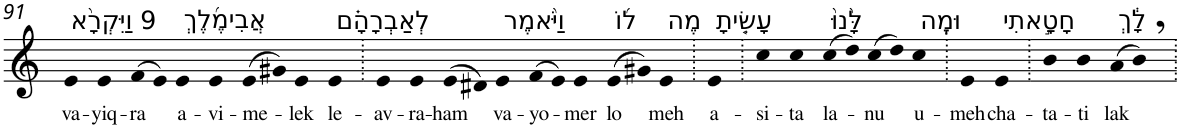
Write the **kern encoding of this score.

**kern	**text
*part1	*part1
*staff1	*staff1
*I"Piano	*
*I'Pno	*
!!LO:PB:g=z
*clefG2	*
*k[]	*
=91	=91
!LO:TX:a:t=9 וַיִּקְרָ֨א	!
!	!LO:LY:b
4e	va-
!	!LO:LY:b
4e	-yiq-
!	!LO:LY:b
(>8f	-ra
8e)	.
!LO:TX:a:t=אֲבִימֶ֜לֶךְ	!
!	!LO:LY:b
4e	a-
!	!LO:LY:b
4e	-vi-
!	!LO:LY:b
(>8e	-me-
8g#X)	.
!	!LO:LY:b
4e	-lek
!LO:TX:a:t=לְאַבְרָהָ֗ם	!
!	!LO:LY:b
4e	le-
=92.	=92.
!	!LO:LY:b
4e	-av-
!	!LO:LY:b
4e	-ra-
!	!LO:LY:b
(>8e	-ham
8d#X)	.
!LO:TX:a:t=וַיֹּ֨אמֶר	!
!	!LO:LY:b
4e	va-
!	!LO:LY:b
(>8f	-yo-
8e)	.
!	!LO:LY:b
4e	-mer
!LO:TX:a:t=ל֜וֹ	!
!	!LO:LY:b
(>8e	lo
8g#X)	.
!LO:TX:a:t=מֶה	!
!	!LO:LY:b
4e	meh
=93.	=93.
!LO:TX:a:t=עָשִׂ֤יתָ	!
!	!LO:LY:b
4e	a-
=94.	=94.
!	!LO:LY:b
4cc	-si-
!	!LO:LY:b
4cc	-ta
!LO:TX:a:t=לָּ֙נוּ֙	!
!	!LO:LY:b
(>8cc	la-
8dd)	.
!	!LO:LY:b
(>8cc	-nu
8dd)	.
!LO:TX:a:t=וּמֶֽה	!
!	!LO:LY:b
4cc	u-
=95.	=95.
!	!LO:LY:b
4e	-meh
!LO:TX:a:t=חָטָ֣אתִי	!
!	!LO:LY:b
4e	cha-
=96.	=96.
!	!LO:LY:b
4b	-ta-
!	!LO:LY:b
4b	-ti
!LO:TX:a:t=לָ֔ךְ	!
!	!LO:LY:b
(>8a	lak
8b,)	.
=.	=.
*-	*-
